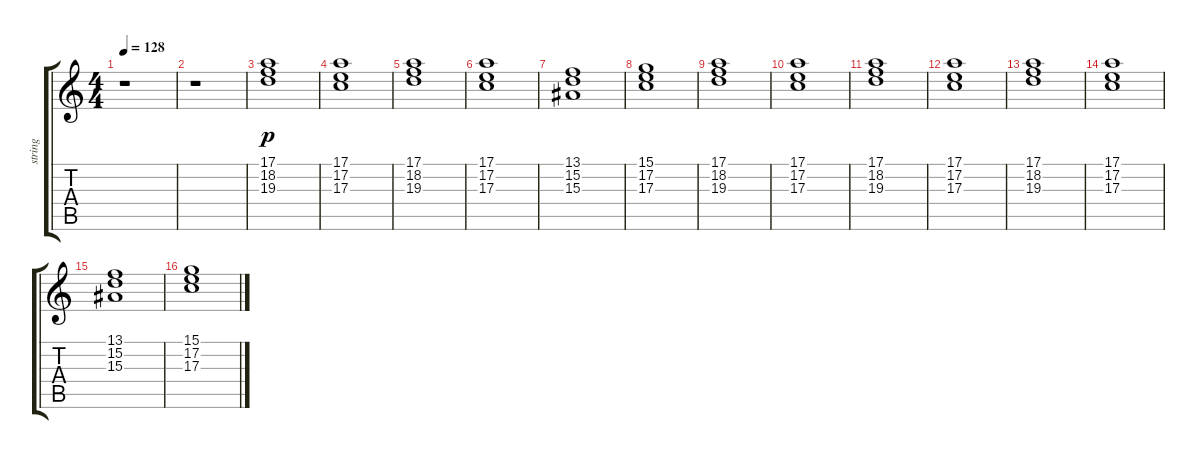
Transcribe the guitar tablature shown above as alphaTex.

\track ("string" "string") {instrument synthstrings1}
\staff {score tabs}
\tuning (E4 B3 G3 D3 A2 E2) {hide}
\ts (4 4)
\tempo 128
\clef g2
\ks c
r.1{dy p instrument synthstrings1} |
r.1 |
(17.1 18.2 19.3).1 |
(17.1 17.2 17.3).1 |
(17.1 18.2 19.3).1 |
(17.1 17.2 17.3).1 |
(13.1 15.2 15.3).1 |
(15.1 17.2 17.3).1 |
(17.1 18.2 19.3).1 |
(17.1 17.2 17.3).1 |
(17.1 18.2 19.3).1 |
(17.1 17.2 17.3).1 |
(17.1 18.2 19.3).1 |
(17.1 17.2 17.3).1 |
(13.1 15.2 15.3).1 |
(15.1 17.2 17.3).1
